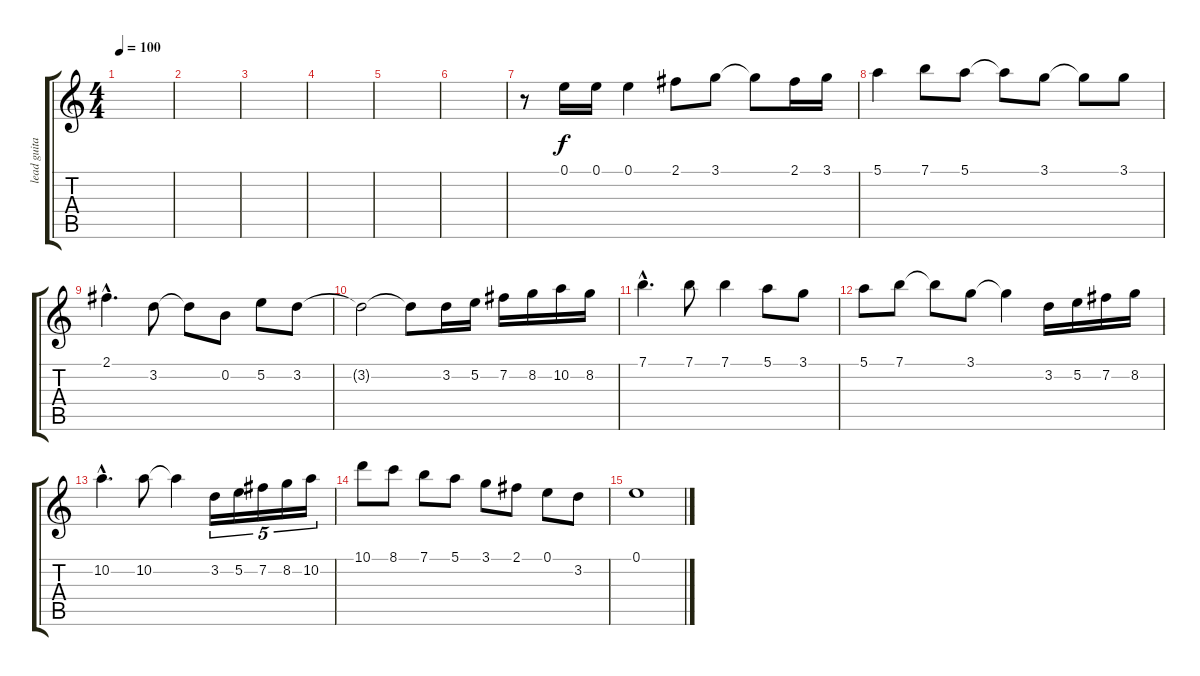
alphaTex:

\track ("lead guitar" "lead guita") {instrument acousticguitarnylon}
\staff {score tabs}
\tuning (E4 B3 G3 D3 A2 E2) {hide}
\ts (4 4)
\tempo 100
\clef g2
\ks c
|
|
|
|
|
|
r.8 0.1.16 0.1.16 0.1.4 2.1.8 3.1.8 3.1{t}.8 2.1.16 3.1.16 |
5.1.4 7.1.8 5.1.8 5.1{t}.8 3.1.8 3.1{t}.8 3.1.8 |
2.1{hac}.4{d} 3.2.8 3.2{t}.8 0.2.8 5.2.8 3.2.8 |
3.2{t}.2 3.2{t}.8 3.2.16 5.2.16 7.2.16 8.2.16 10.2.16 8.2.16 |
7.1{hac}.4{d} 7.1.8 7.1.4 5.1.8 3.1.8 |
5.1.8 7.1.8 7.1{t}.8 3.1.8 3.1{t}.4 3.2.16 5.2.16 7.2.16 8.2.16 |
10.2{hac}.4{d} 10.2.8 10.2{t}.4 3.2.16{tu (5 4)} 5.2.16{tu (5 4)} 7.2.16{tu (5 4)} 8.2.16{tu (5 4)} 10.2.16{tu (5 4)} |
10.1.8 8.1.8 7.1.8 5.1.8 3.1.8 2.1.8 0.1.8 3.2.8 |
0.1.1
